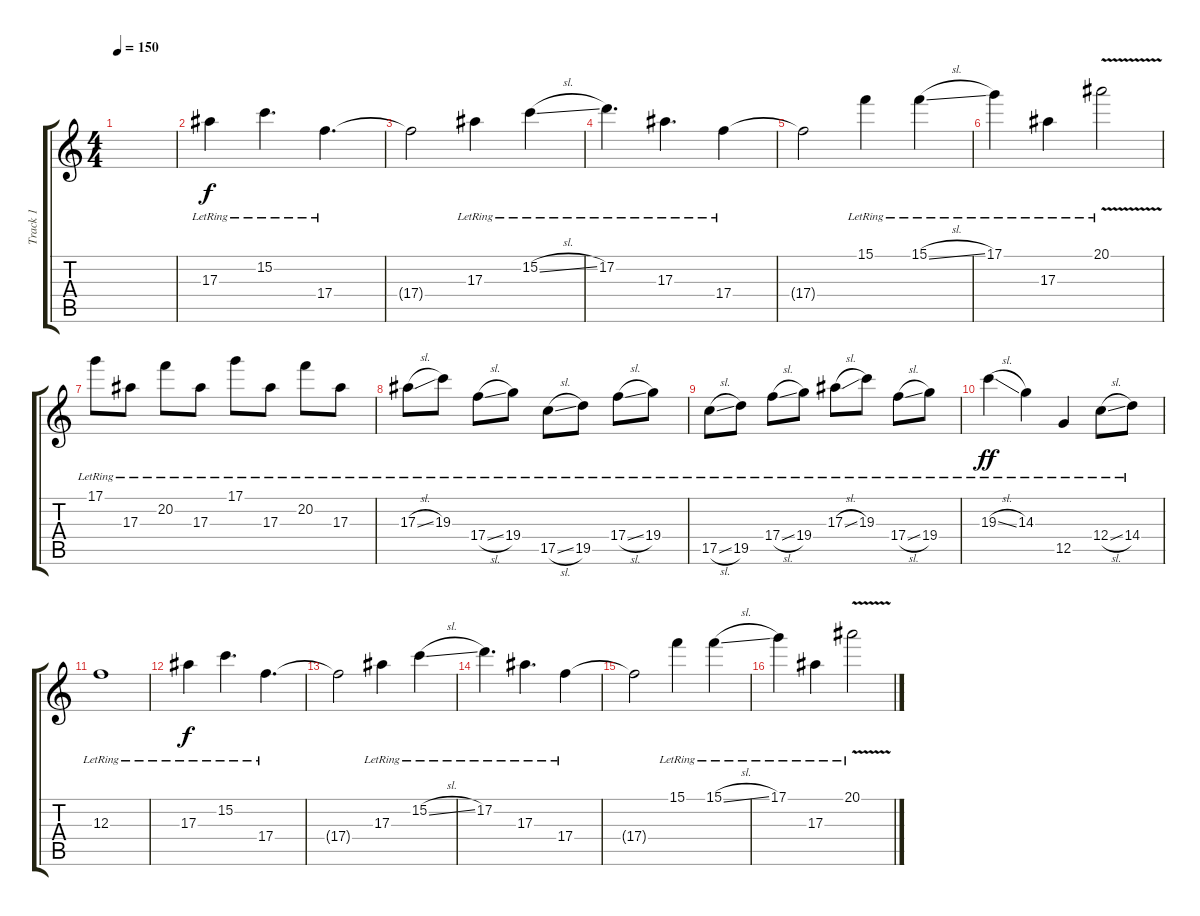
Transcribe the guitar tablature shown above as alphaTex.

\track ("Track 1" "Track 1") {instrument electricguitarjazz}
\staff {score tabs}
\tuning (D4 A3 F3 C3 G2 C2) {hide}
\ts (4 4)
\tempo 150
\clef g2
\ks c
|
17.3{lr}.4 15.2{lr}.4{d} 17.4{lr}.4{d} |
17.4{t}.2 17.3{lr}.4 15.2{sl lr}.4 |
17.2{lr}.4{d} 17.3{lr}.4{d} 17.4{lr}.4 |
17.4{t}.2 15.1{lr}.4 15.1{sl lr}.4 |
17.1{lr}.4 17.3{lr}.4 20.1{v lr}.2 |
17.1{lr}.8 17.3{lr}.8 20.2{lr}.8 17.3{lr}.8 17.1{lr}.8 17.3{lr}.8 20.2{lr}.8 17.3{lr}.8 |
17.3{sl lr}.8 19.3{lr}.8 17.4{sl lr}.8 19.4{lr}.8 17.5{sl lr}.8 19.5{lr}.8 17.4{sl lr}.8 19.4{lr}.8 |
17.5{sl lr}.8 19.5{lr}.8 17.4{sl lr}.8 19.4{lr}.8 17.3{sl lr}.8 19.3{lr}.8 17.4{sl lr}.8 19.4{lr}.8 |
19.3{sl lr}.4{dy ff} 14.3{lr}.4 12.5{lr}.4 12.4{sl lr}.8 14.4{lr}.8 |
12.3{lr}.1 |
17.3{lr}.4{dy f} 15.2{lr}.4{d} 17.4{lr}.4{d} |
17.4{t}.2 17.3{lr}.4 15.2{sl lr}.4 |
17.2{lr}.4{d} 17.3{lr}.4{d} 17.4{lr}.4 |
17.4{t}.2 15.1{lr}.4 15.1{sl lr}.4 |
17.1{lr}.4 17.3{lr}.4 20.1{v lr}.2
